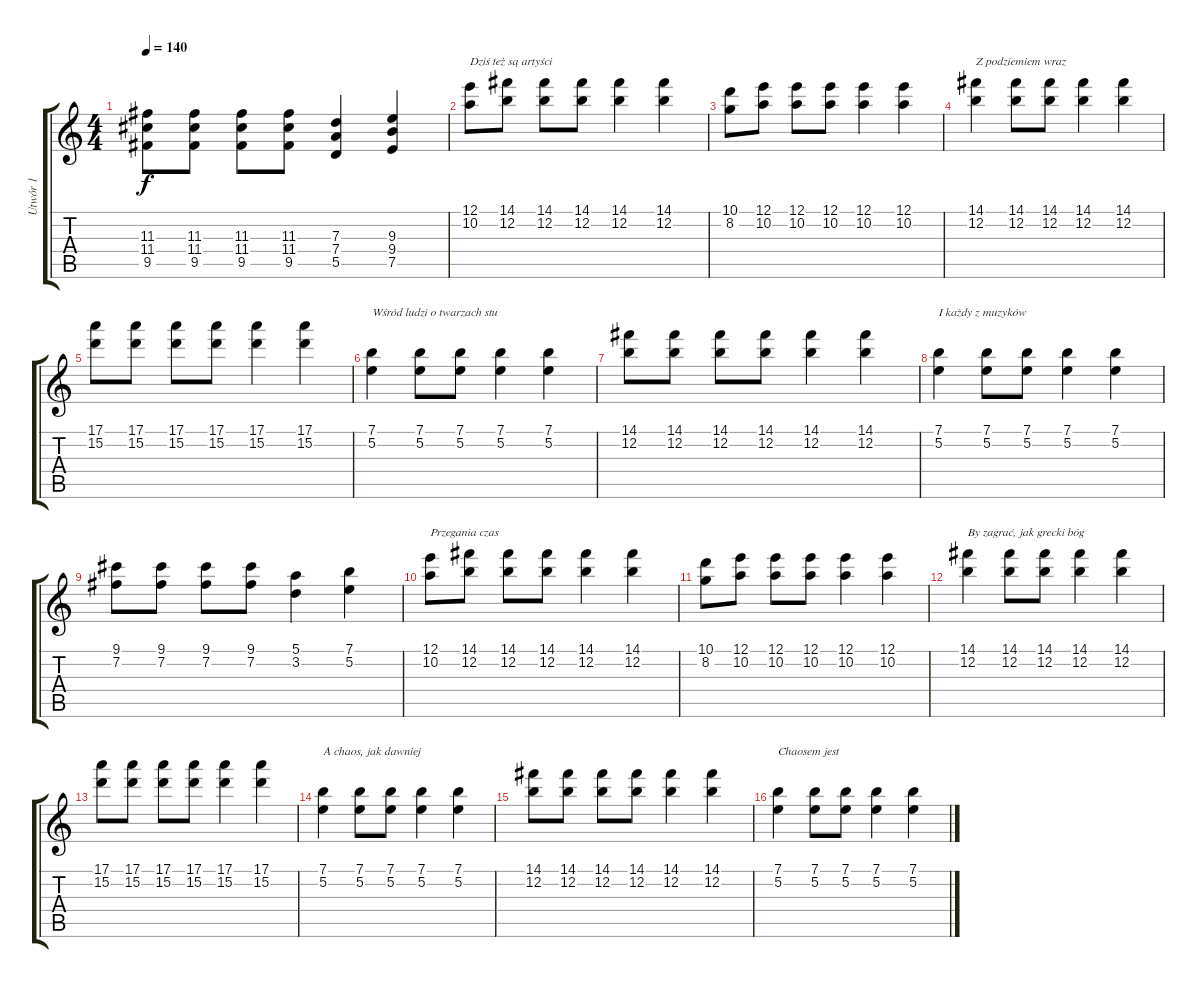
\track ("Utwór 1" "Utwór 1") {instrument distortionguitar}
\staff {score tabs}
\tuning (E4 B3 G3 D3 A2 E2) {hide}
\ts (4 4)
\tempo 140
\clef g2
\ks c
(11.3 11.4 9.5).8{dy f} (11.3 11.4 9.5).8 (11.3 11.4 9.5).8 (11.3 11.4 9.5).8 (7.3 7.4 5.5).4 (9.3 9.4 7.5).4 |
(12.1 10.2).8{txt "Dziś też są artyści"} (14.1 12.2).8 (14.1 12.2).8 (14.1 12.2).8 (14.1 12.2).4 (14.1 12.2).4 |
(10.1 8.2).8 (12.1 10.2).8 (12.1 10.2).8 (12.1 10.2).8 (12.1 10.2).4 (12.1 10.2).4 |
(14.1 12.2).4{txt "Z podziemiem wraz"} (14.1 12.2).8 (14.1 12.2).8 (14.1 12.2).4 (14.1 12.2).4 |
(17.1 15.2).8 (17.1 15.2).8 (17.1 15.2).8 (17.1 15.2).8 (17.1 15.2).4 (17.1 15.2).4 |
(7.1 5.2).4{txt "Wśród ludzi o twarzach stu"} (7.1 5.2).8 (7.1 5.2).8 (7.1 5.2).4 (7.1 5.2).4 |
(14.1 12.2).8 (14.1 12.2).8 (14.1 12.2).8 (14.1 12.2).8 (14.1 12.2).4 (14.1 12.2).4 |
(7.1 5.2).4{txt "I każdy z muzyków"} (7.1 5.2).8 (7.1 5.2).8 (7.1 5.2).4 (7.1 5.2).4 |
(9.1 7.2).8 (9.1 7.2).8 (9.1 7.2).8 (9.1 7.2).8 (5.1 3.2).4 (7.1 5.2).4 |
(12.1 10.2).8{txt "Przegania czas"} (14.1 12.2).8 (14.1 12.2).8 (14.1 12.2).8 (14.1 12.2).4 (14.1 12.2).4 |
(10.1 8.2).8 (12.1 10.2).8 (12.1 10.2).8 (12.1 10.2).8 (12.1 10.2).4 (12.1 10.2).4 |
(14.1 12.2).4{txt "By zagrać, jak grecki bóg"} (14.1 12.2).8 (14.1 12.2).8 (14.1 12.2).4 (14.1 12.2).4 |
(17.1 15.2).8 (17.1 15.2).8 (17.1 15.2).8 (17.1 15.2).8 (17.1 15.2).4 (17.1 15.2).4 |
(7.1 5.2).4{txt "A chaos, jak dawniej"} (7.1 5.2).8 (7.1 5.2).8 (7.1 5.2).4 (7.1 5.2).4 |
(14.1 12.2).8 (14.1 12.2).8 (14.1 12.2).8 (14.1 12.2).8 (14.1 12.2).4 (14.1 12.2).4 |
(7.1 5.2).4{txt "Chaosem jest"} (7.1 5.2).8 (7.1 5.2).8 (7.1 5.2).4 (7.1 5.2).4
